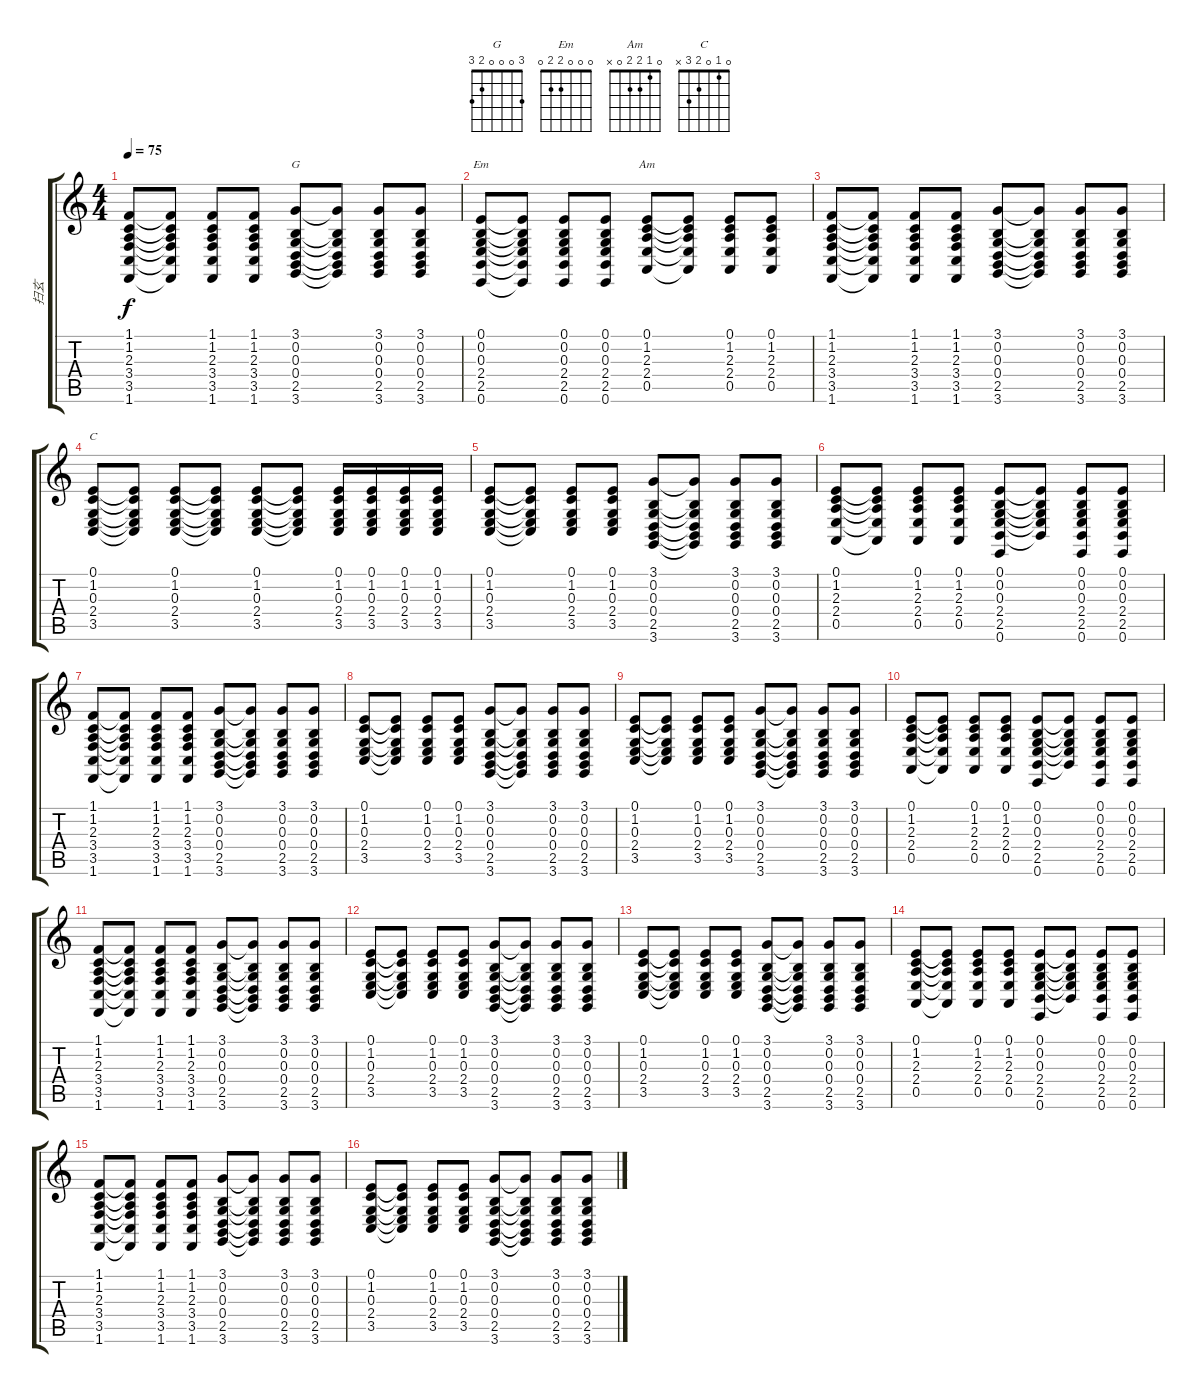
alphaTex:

\track ("扫玄" "扫玄") {instrument acousticgrandpiano}
\staff {score tabs}
\tuning (E4 B3 G3 D3 A2 E2) {hide}
\chord ("G" 3 0 0 0 2 3)
\chord ("Em" 0 0 0 2 2 0)
\chord ("Am" 0 1 2 2 0 x)
\chord ("C" 0 1 0 2 3 x)
\ts (4 4)
\tempo 75
\clef g2
\ks c
(1.1 1.2 2.3 3.4 3.5 1.6).8{dy f} (1.1{t} 1.2{t} 2.3{t} 3.4{t} 3.5{t} 1.6{t}).8 (1.1 1.2 2.3 3.4 3.5 1.6).8 (1.1 1.2 2.3 3.4 3.5 1.6).8 (3.1 0.2 0.3 0.4 2.5 3.6).8{ch "G"} (3.1{t} 0.2{t} 0.3{t} 0.4{t} 2.5{t} 3.6{t}).8 (3.1 0.2 0.3 0.4 2.5 3.6).8 (3.1 0.2 0.3 0.4 2.5 3.6).8 |
(0.1 0.2 0.3 2.4 2.5 0.6).8{ch "Em"} (0.1{t} 0.2{t} 0.3{t} 2.4{t} 2.5{t} 0.6{t}).8 (0.1 0.2 0.3 2.4 2.5 0.6).8 (0.1 0.2 0.3 2.4 2.5 0.6).8 (0.1 1.2 2.3 2.4 0.5).8{ch "Am"} (0.1{t} 1.2{t} 2.3{t} 2.4{t} 0.5{t}).8 (0.1 1.2 2.3 2.4 0.5).8 (0.1 1.2 2.3 2.4 0.5).8 |
(1.1 1.2 2.3 3.4 3.5 1.6).8 (1.1{t} 1.2{t} 2.3{t} 3.4{t} 3.5{t} 1.6{t}).8 (1.1 1.2 2.3 3.4 3.5 1.6).8 (1.1 1.2 2.3 3.4 3.5 1.6).8 (3.1 0.2 0.3 0.4 2.5 3.6).8 (3.1{t} 0.2{t} 0.3{t} 0.4{t} 2.5{t} 3.6{t}).8 (3.1 0.2 0.3 0.4 2.5 3.6).8 (3.1 0.2 0.3 0.4 2.5 3.6).8 |
(0.1 1.2 0.3 2.4 3.5).8{ch "C"} (0.1{t} 1.2{t} 0.3{t} 2.4{t} 3.5{t}).8 (0.1 1.2 0.3 2.4 3.5).8 (0.1{t} 1.2{t} 0.3{t} 2.4{t} 3.5{t}).8 (0.1 1.2 0.3 2.4 3.5).8 (0.1{t} 1.2{t} 0.3{t} 2.4{t} 3.5{t}).8 (0.1 1.2 0.3 2.4 3.5).16 (0.1 1.2 0.3 2.4 3.5).16 (0.1 1.2 0.3 2.4 3.5).16 (0.1 1.2 0.3 2.4 3.5).16 |
(0.1 1.2 0.3 2.4 3.5).8 (0.1{t} 1.2{t} 0.3{t} 2.4{t} 3.5{t}).8 (0.1 1.2 0.3 2.4 3.5).8 (0.1 1.2 0.3 2.4 3.5).8 (3.1 0.2 0.3 0.4 2.5 3.6).8 (3.1{t} 0.2{t} 0.3{t} 0.4{t} 2.5{t} 3.6{t}).8 (3.1 0.2 0.3 0.4 2.5 3.6).8 (3.1 0.2 0.3 0.4 2.5 3.6).8 |
(0.1 1.2 2.3 2.4 0.5).8 (0.1{t} 1.2{t} 2.3{t} 2.4{t} 0.5{t}).8 (0.1 1.2 2.3 2.4 0.5).8 (0.1 1.2 2.3 2.4 0.5).8 (0.1 0.2 0.3 2.4 2.5 0.6).8 (0.1{t} 0.2{t} 0.3{t} 2.4{t} 2.5{t}).8 (0.1 0.2 0.3 2.4 2.5 0.6).8 (0.1 0.2 0.3 2.4 2.5 0.6).8 |
(1.1 1.2 2.3 3.4 3.5 1.6).8 (1.1{t} 1.2{t} 2.3{t} 3.4{t} 3.5{t} 1.6{t}).8 (1.1 1.2 2.3 3.4 3.5 1.6).8 (1.1 1.2 2.3 3.4 3.5 1.6).8 (3.1 0.2 0.3 0.4 2.5 3.6).8 (3.1{t} 0.2{t} 0.3{t} 0.4{t} 2.5{t} 3.6{t}).8 (3.1 0.2 0.3 0.4 2.5 3.6).8 (3.1 0.2 0.3 0.4 2.5 3.6).8 |
(0.1 1.2 0.3 2.4 3.5).8 (0.1{t} 1.2{t} 0.3{t} 2.4{t} 3.5{t}).8 (0.1 1.2 0.3 2.4 3.5).8 (0.1 1.2 0.3 2.4 3.5).8 (3.1 0.2 0.3 0.4 2.5 3.6).8 (3.1{t} 0.2{t} 0.3{t} 0.4{t} 2.5{t} 3.6{t}).8 (3.1 0.2 0.3 0.4 2.5 3.6).8 (3.1 0.2 0.3 0.4 2.5 3.6).8 |
(0.1 1.2 0.3 2.4 3.5).8 (0.1{t} 1.2{t} 0.3{t} 2.4{t} 3.5{t}).8 (0.1 1.2 0.3 2.4 3.5).8 (0.1 1.2 0.3 2.4 3.5).8 (3.1 0.2 0.3 0.4 2.5 3.6).8 (3.1{t} 0.2{t} 0.3{t} 0.4{t} 2.5{t} 3.6{t}).8 (3.1 0.2 0.3 0.4 2.5 3.6).8 (3.1 0.2 0.3 0.4 2.5 3.6).8 |
(0.1 1.2 2.3 2.4 0.5).8 (0.1{t} 1.2{t} 2.3{t} 2.4{t} 0.5{t}).8 (0.1 1.2 2.3 2.4 0.5).8 (0.1 1.2 2.3 2.4 0.5).8 (0.1 0.2 0.3 2.4 2.5 0.6).8 (0.1{t} 0.2{t} 0.3{t} 2.4{t} 2.5{t}).8 (0.1 0.2 0.3 2.4 2.5 0.6).8 (0.1 0.2 0.3 2.4 2.5 0.6).8 |
(1.1 1.2 2.3 3.4 3.5 1.6).8 (1.1{t} 1.2{t} 2.3{t} 3.4{t} 3.5{t} 1.6{t}).8 (1.1 1.2 2.3 3.4 3.5 1.6).8 (1.1 1.2 2.3 3.4 3.5 1.6).8 (3.1 0.2 0.3 0.4 2.5 3.6).8 (3.1{t} 0.2{t} 0.3{t} 0.4{t} 2.5{t} 3.6{t}).8 (3.1 0.2 0.3 0.4 2.5 3.6).8 (3.1 0.2 0.3 0.4 2.5 3.6).8 |
(0.1 1.2 0.3 2.4 3.5).8 (0.1{t} 1.2{t} 0.3{t} 2.4{t} 3.5{t}).8 (0.1 1.2 0.3 2.4 3.5).8 (0.1 1.2 0.3 2.4 3.5).8 (3.1 0.2 0.3 0.4 2.5 3.6).8 (3.1{t} 0.2{t} 0.3{t} 0.4{t} 2.5{t} 3.6{t}).8 (3.1 0.2 0.3 0.4 2.5 3.6).8 (3.1 0.2 0.3 0.4 2.5 3.6).8 |
(0.1 1.2 0.3 2.4 3.5).8 (0.1{t} 1.2{t} 0.3{t} 2.4{t} 3.5{t}).8 (0.1 1.2 0.3 2.4 3.5).8 (0.1 1.2 0.3 2.4 3.5).8 (3.1 0.2 0.3 0.4 2.5 3.6).8 (3.1{t} 0.2{t} 0.3{t} 0.4{t} 2.5{t} 3.6{t}).8 (3.1 0.2 0.3 0.4 2.5 3.6).8 (3.1 0.2 0.3 0.4 2.5 3.6).8 |
(0.1 1.2 2.3 2.4 0.5).8 (0.1{t} 1.2{t} 2.3{t} 2.4{t} 0.5{t}).8 (0.1 1.2 2.3 2.4 0.5).8 (0.1 1.2 2.3 2.4 0.5).8 (0.1 0.2 0.3 2.4 2.5 0.6).8 (0.1{t} 0.2{t} 0.3{t} 2.4{t} 2.5{t}).8 (0.1 0.2 0.3 2.4 2.5 0.6).8 (0.1 0.2 0.3 2.4 2.5 0.6).8 |
(1.1 1.2 2.3 3.4 3.5 1.6).8 (1.1{t} 1.2{t} 2.3{t} 3.4{t} 3.5{t} 1.6{t}).8 (1.1 1.2 2.3 3.4 3.5 1.6).8 (1.1 1.2 2.3 3.4 3.5 1.6).8 (3.1 0.2 0.3 0.4 2.5 3.6).8 (3.1{t} 0.2{t} 0.3{t} 0.4{t} 2.5{t} 3.6{t}).8 (3.1 0.2 0.3 0.4 2.5 3.6).8 (3.1 0.2 0.3 0.4 2.5 3.6).8 |
(0.1 1.2 0.3 2.4 3.5).8 (0.1{t} 1.2{t} 0.3{t} 2.4{t} 3.5{t}).8 (0.1 1.2 0.3 2.4 3.5).8 (0.1 1.2 0.3 2.4 3.5).8 (3.1 0.2 0.3 0.4 2.5 3.6).8 (3.1{t} 0.2{t} 0.3{t} 0.4{t} 2.5{t} 3.6{t}).8 (3.1 0.2 0.3 0.4 2.5 3.6).8 (3.1 0.2 0.3 0.4 2.5 3.6).8
